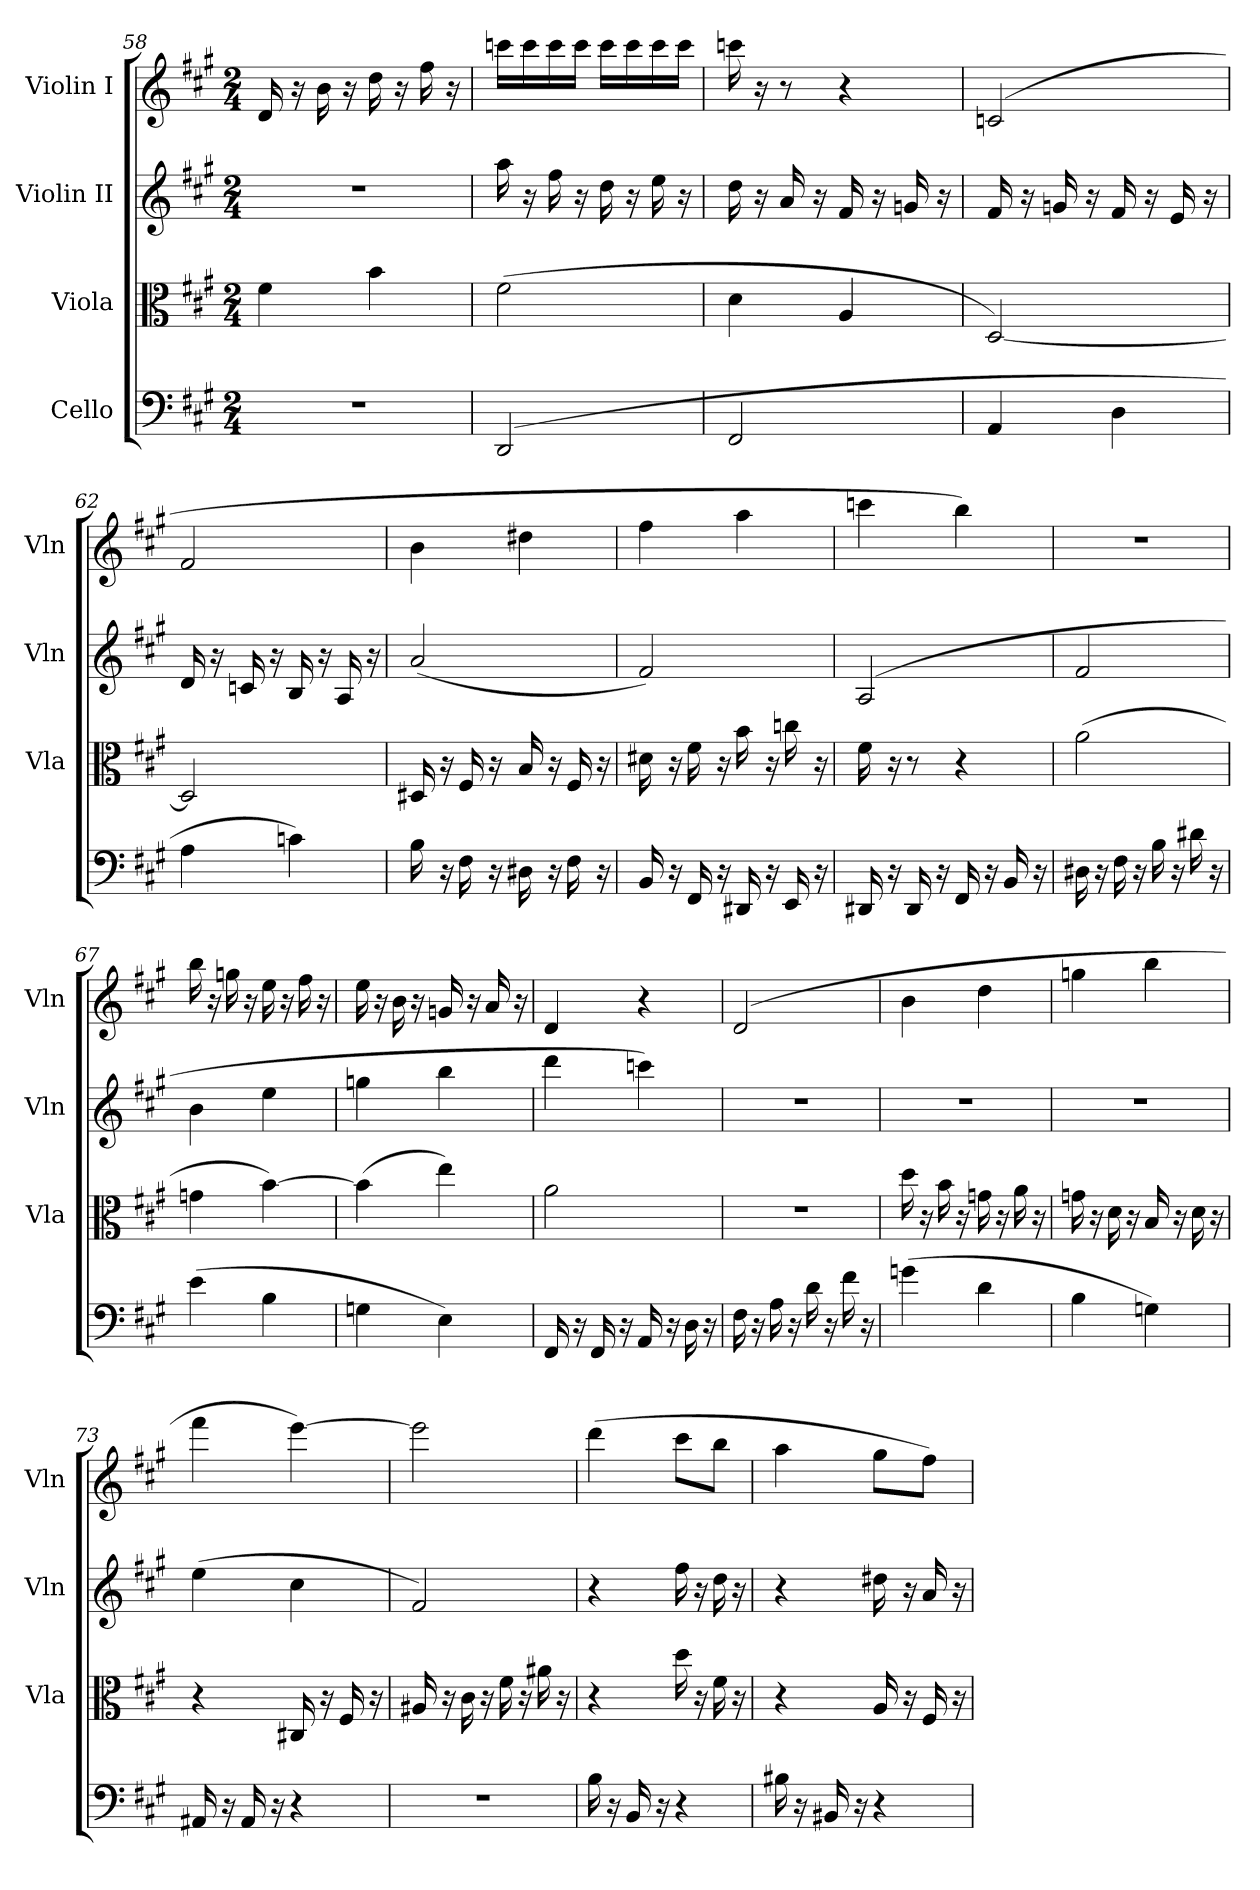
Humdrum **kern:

**kern	**kern	**kern	**kern
*part4	*part3	*part2	*part1
*staff4	*staff3	*staff2	*staff1
*I"Cello	*I"Viola	*I"Violin II	*I"Violin I
*	*I'Vla	*I'Vln	*I'Vln
*clefF4	*clefC3	*clefG2	*clefG2
*k[f#c#g#]	*k[f#c#g#]	*k[f#c#g#]	*k[f#c#g#]
*M2/4	*M2/4	*M2/4	*M2/4
=58	=58	=58	=58
2r	4f#\	2r	16d/
.	.	.	16r
.	.	.	16b\
.	.	.	16r
.	4b\	.	16dd\
.	.	.	16r
.	.	.	16ff#\
.	.	.	16r
!!LO:LB:g=z
=59	=59	=59	=59
(>2DD/	(>2f#\	16aa\	16cccn\LL
.	.	16r	16ccc\
.	.	16ff#\	16ccc\
.	.	16r	16ccc\JJ
.	.	16dd\	16ccc\LL
.	.	16r	16ccc\
.	.	16ee\	16ccc\
.	.	16r	16ccc\JJ
=60	=60	=60	=60
2FF#/	4d\	16dd\	16cccn\
.	.	16r	16r
.	.	16a/	8r
.	.	16r	.
.	4A/	16f#/	4r
.	.	16r	.
.	.	16gn/	.
.	.	16r	.
=61	=61	=61	=61
4AA/	[2D/)	16f#/	(>2cn/
.	.	16r	.
.	.	16gn/	.
.	.	16r	.
4D\	.	16f#/	.
.	.	16r	.
.	.	16e/	.
.	.	16r	.
=62	=62	=62	=62
4A\	2D/]	16d/	2f#/
.	.	16r	.
.	.	16cn/	.
.	.	16r	.
4cn\)	.	16B/	.
.	.	16r	.
.	.	16A/	.
.	.	16r	.
=63	=63	=63	=63
16B\	16D#X/	(<2a/	4b\
16r	16r	.	.
16F#\	16F#/	.	.
16r	16r	.	.
16D#X\	16B/	.	4dd#X\
16r	16r	.	.
16F#\	16F#/	.	.
16r	16r	.	.
=64	=64	=64	=64
16BB/	16d#X\	2f#/)	4ff#\
16r	16r	.	.
16FF#/	16f#\	.	.
16r	16r	.	.
16DD#X/	16b\	.	4aa\
16r	16r	.	.
16EE/	16ccn\	.	.
16r	16r	.	.
=65	=65	=65	=65
16DD#X/	16f#\	(>2A/	4cccn\
16r	16r	.	.
16DD#/	8r	.	.
16r	.	.	.
16FF#/	4r	.	4bb\)
16r	.	.	.
16BB/	.	.	.
16r	.	.	.
=66	=66	=66	=66
16D#X\	(>2a\	2f#/	2r
16r	.	.	.
16F#\	.	.	.
16r	.	.	.
16B\	.	.	.
16r	.	.	.
16d#X\	.	.	.
16r	.	.	.
!!LO:LB:g=z
=67	=67	=67	=67
(>4e\	4gn\	4b\	16bb\
.	.	.	16r
.	.	.	16ggn\
.	.	.	16r
4B\	[4b\)	4ee\	16ee\
.	.	.	16r
.	.	.	16ff#\
.	.	.	16r
=68	=68	=68	=68
4Gn\	(>4b\]	4ggn\	16ee\
.	.	.	16r
.	.	.	16b\
.	.	.	16r
4E\)	4ee\)	4bb\	16gn/
.	.	.	16r
.	.	.	16a/
.	.	.	16r
=69	=69	=69	=69
16FF#/	2a\	4ddd\	4d/
16r	.	.	.
16FF#/	.	.	.
16r	.	.	.
16AA/	.	4cccn\)	4r
16r	.	.	.
16D\	.	.	.
16r	.	.	.
=70	=70	=70	=70
16F#\	2r	2r	(>2d/
16r	.	.	.
16A\	.	.	.
16r	.	.	.
16d\	.	.	.
16r	.	.	.
16f#\	.	.	.
16r	.	.	.
=71	=71	=71	=71
(>4gn\	16dd\	2r	4b\
.	16r	.	.
.	16b\	.	.
.	16r	.	.
4d\	16gn\	.	4dd\
.	16r	.	.
.	16a\	.	.
.	16r	.	.
=72	=72	=72	=72
4B\	16gn\	2r	4ggn\
.	16r	.	.
.	16d\	.	.
.	16r	.	.
4Gn\)	16B/	.	4bb\
.	16r	.	.
.	16d\	.	.
.	16r	.	.
=73	=73	=73	=73
16AA#X/	4r	(>4ee\	4fff#\
16r	.	.	.
16AA#/	.	.	.
16r	.	.	.
4r	16C#X/	4cc#\	[4eee\)
.	16r	.	.
.	16F#/	.	.
.	16r	.	.
=74	=74	=74	=74
2r	16A#X/	2f#/)	2eee\]
.	16r	.	.
.	16c#\	.	.
.	16r	.	.
.	16f#\	.	.
.	16r	.	.
.	16a#X\	.	.
.	16r	.	.
=75	=75	=75	=75
16B\	4r	4r	(>4ddd\
16r	.	.	.
16BB/	.	.	.
16r	.	.	.
4r	16dd\	16ff#\	8ccc#\L
.	16r	16r	.
.	16f#\	16dd\	8bb\J
.	16r	16r	.
!!LO:LB:g=z
=76	=76	=76	=76
16B#X\	4r	4r	4aa\
16r	.	.	.
16BB#X/	.	.	.
16r	.	.	.
4r	16A/	16dd#X\	8gg#\L
.	16r	16r	.
.	16F#/	16a/	8ff#\J)
.	16r	16r	.
=	=	=	=
*-	*-	*-	*-
